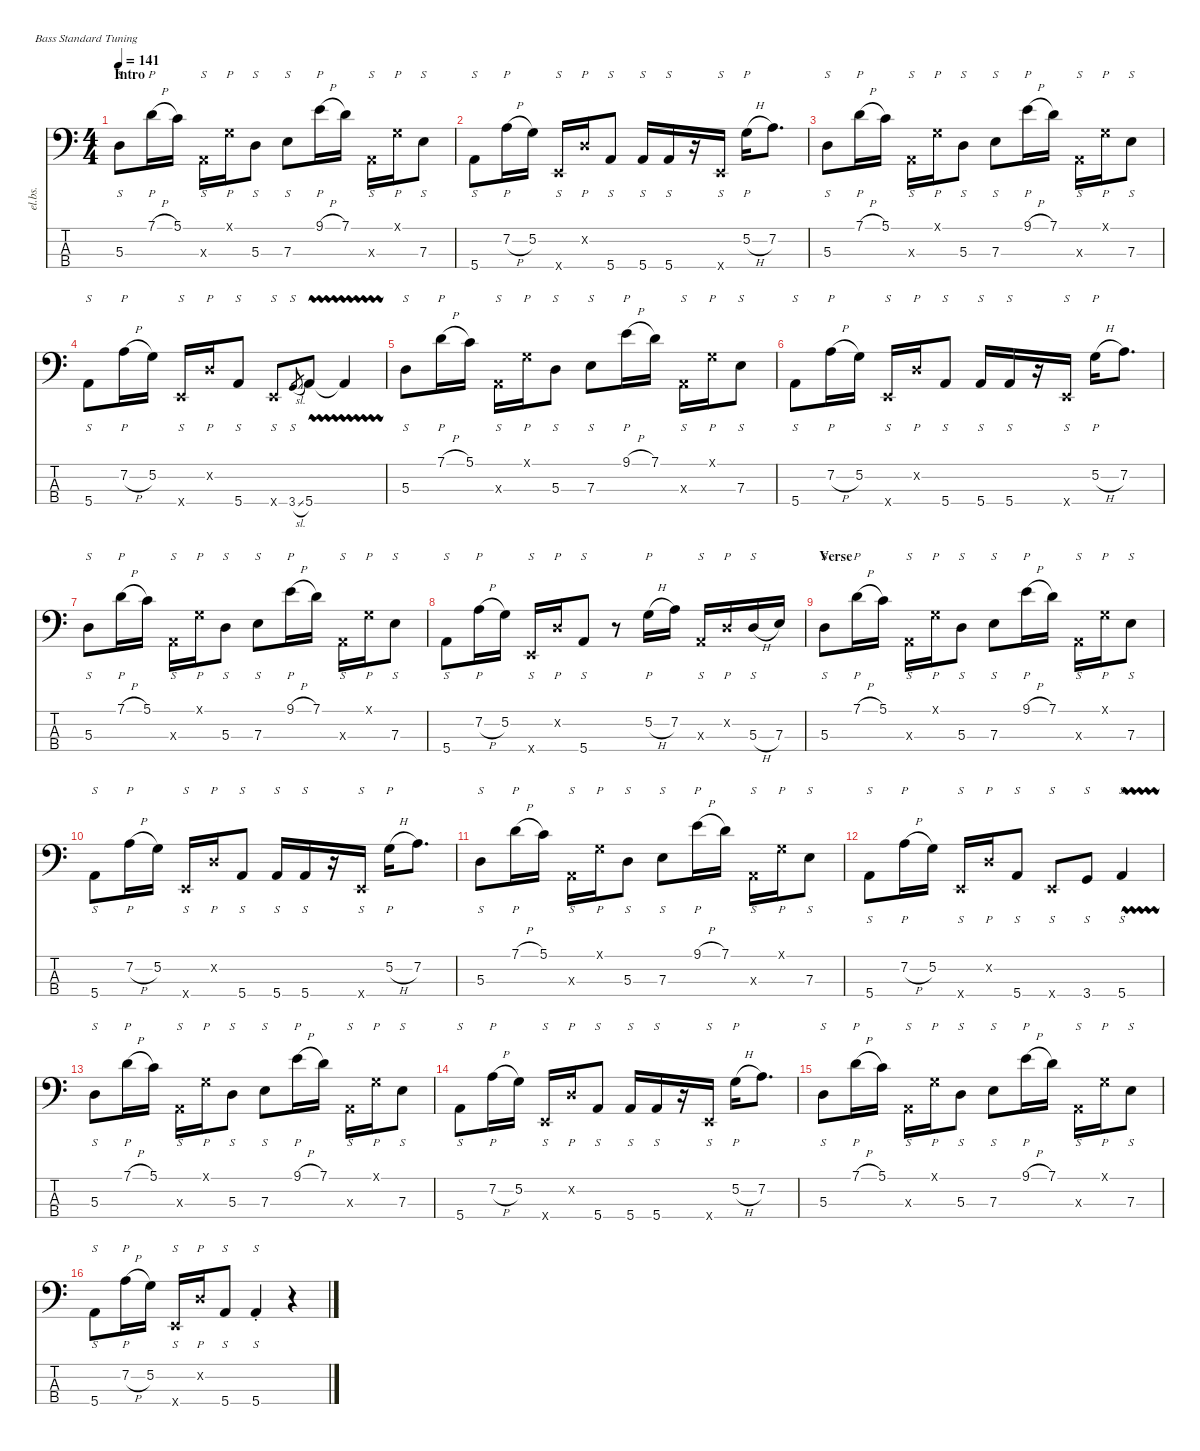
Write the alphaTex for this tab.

\defaultSystemsLayout 4
\hideDynamics
\bracketExtendMode nobrackets
\track ("Electric Bass" "el.bs.") {instrument electricbassfinger}
\staff {score tabs}
\tuning (G2 D2 A1 E1)
\ts (4 4)
\section ("" "Intro")
\tempo 141
\clef f4
\ks c
5.3.8{s dy mf instrument electricbassfinger beam Down} 7.1{h}.16{p beam Down} 5.1.16{beam Down} 0.3{x}.16{s beam Down} 0.1{x}.16{p beam Down} 5.3.8{s beam Down} 7.3.8{s beam Down} 9.1{h}.16{p beam Down} 7.1.16{beam Down} 0.3{x}.16{s beam Down} 0.1{x}.16{p beam Down} 7.3.8{s beam Down} |
5.4.8{s beam Down} 7.2{h}.16{p beam Down} 5.2.16{beam Down} 0.4{x}.16{s beam Up} 0.2{x}.16{p beam Up} 5.4.8{s beam Up} 5.4.16{s beam Up} 5.4.16{s beam Up} r.16{beam Up} 0.4{x}.16{s beam Up} 5.2{h}.16{p beam Down} 7.2.8{d beam Down} |
5.3.8{s beam Down} 7.1{h}.16{p beam Down} 5.1.16{beam Down} 0.3{x}.16{s beam Down} 0.1{x}.16{p beam Down} 5.3.8{s beam Down} 7.3.8{s beam Down} 9.1{h}.16{p beam Down} 7.1.16{beam Down} 0.3{x}.16{s beam Down} 0.1{x}.16{p beam Down} 7.3.8{s beam Down} |
5.4.8{s beam Down} 7.2{h}.16{p beam Down} 5.2.16{beam Down} 0.4{x}.16{s beam Up} 0.2{x}.16{p beam Up} 5.4.8{s beam Up} 0.4{x}.8{s beam Up} 3.4{sl}.8{s gr beam Up} 5.4{vw}.8{beam Up} 5.4{t}.4{beam Up} |
5.3.8{s beam Down} 7.1{h}.16{p beam Down} 5.1.16{beam Down} 0.3{x}.16{s beam Down} 0.1{x}.16{p beam Down} 5.3.8{s beam Down} 7.3.8{s beam Down} 9.1{h}.16{p beam Down} 7.1.16{beam Down} 0.3{x}.16{s beam Down} 0.1{x}.16{p beam Down} 7.3.8{s beam Down} |
5.4.8{s beam Down} 7.2{h}.16{p beam Down} 5.2.16{beam Down} 0.4{x}.16{s beam Up} 0.2{x}.16{p beam Up} 5.4.8{s beam Up} 5.4.16{s beam Up} 5.4.16{s beam Up} r.16{beam Up} 0.4{x}.16{s beam Up} 5.2{h}.16{p beam Down} 7.2.8{d beam Down} |
5.3.8{s beam Down} 7.1{h}.16{p beam Down} 5.1.16{beam Down} 0.3{x}.16{s beam Down} 0.1{x}.16{p beam Down} 5.3.8{s beam Down} 7.3.8{s beam Down} 9.1{h}.16{p beam Down} 7.1.16{beam Down} 0.3{x}.16{s beam Down} 0.1{x}.16{p beam Down} 7.3.8{s beam Down} |
5.4.8{s beam Down} 7.2{h}.16{p beam Down} 5.2.16{beam Down} 0.4{x}.16{s beam Up} 0.2{x}.16{p beam Up} 5.4.8{s beam Up} r.8{beam Down} 5.2{h}.16{p beam Down} 7.2.16{beam Down} 0.3{x}.16{s beam Up} 0.2{x}.16{p beam Up} 5.3{h}.16{s beam Up} 7.3.16{beam Up} |
\section ("" "Verse")
5.3.8{s beam Down} 7.1{h}.16{p beam Down} 5.1.16{beam Down} 0.3{x}.16{s beam Down} 0.1{x}.16{p beam Down} 5.3.8{s beam Down} 7.3.8{s beam Down} 9.1{h}.16{p beam Down} 7.1.16{beam Down} 0.3{x}.16{s beam Down} 0.1{x}.16{p beam Down} 7.3.8{s beam Down} |
5.4.8{s beam Down} 7.2{h}.16{p beam Down} 5.2.16{beam Down} 0.4{x}.16{s beam Up} 0.2{x}.16{p beam Up} 5.4.8{s beam Up} 5.4.16{s beam Up} 5.4.16{s beam Up} r.16{beam Up} 0.4{x}.16{s beam Up} 5.2{h}.16{p beam Down} 7.2.8{d beam Down} |
5.3.8{s beam Down} 7.1{h}.16{p beam Down} 5.1.16{beam Down} 0.3{x}.16{s beam Down} 0.1{x}.16{p beam Down} 5.3.8{s beam Down} 7.3.8{s beam Down} 9.1{h}.16{p beam Down} 7.1.16{beam Down} 0.3{x}.16{s beam Down} 0.1{x}.16{p beam Down} 7.3.8{s beam Down} |
5.4.8{s beam Down} 7.2{h}.16{p beam Down} 5.2.16{beam Down} 0.4{x}.16{s beam Up} 0.2{x}.16{p beam Up} 5.4.8{s beam Up} 0.4{x}.8{s beam Up} 3.4.8{s beam Up} 5.4{vw}.4{s beam Up} |
5.3.8{s beam Down} 7.1{h}.16{p beam Down} 5.1.16{beam Down} 0.3{x}.16{s beam Down} 0.1{x}.16{p beam Down} 5.3.8{s beam Down} 7.3.8{s beam Down} 9.1{h}.16{p beam Down} 7.1.16{beam Down} 0.3{x}.16{s beam Down} 0.1{x}.16{p beam Down} 7.3.8{s beam Down} |
5.4.8{s beam Down} 7.2{h}.16{p beam Down} 5.2.16{beam Down} 0.4{x}.16{s beam Up} 0.2{x}.16{p beam Up} 5.4.8{s beam Up} 5.4.16{s beam Up} 5.4.16{s beam Up} r.16{beam Up} 0.4{x}.16{s beam Up} 5.2{h}.16{p beam Down} 7.2.8{d beam Down} |
5.3.8{s beam Down} 7.1{h}.16{p beam Down} 5.1.16{beam Down} 0.3{x}.16{s beam Down} 0.1{x}.16{p beam Down} 5.3.8{s beam Down} 7.3.8{s beam Down} 9.1{h}.16{p beam Down} 7.1.16{beam Down} 0.3{x}.16{s beam Down} 0.1{x}.16{p beam Down} 7.3.8{s beam Down} |
5.4.8{s beam Down} 7.2{h}.16{p beam Down} 5.2.16{beam Down} 0.4{x}.16{s beam Up} 0.2{x}.16{p beam Up} 5.4.8{s beam Up} 5.4{st}.4{s beam Up} r.4{beam Down}
